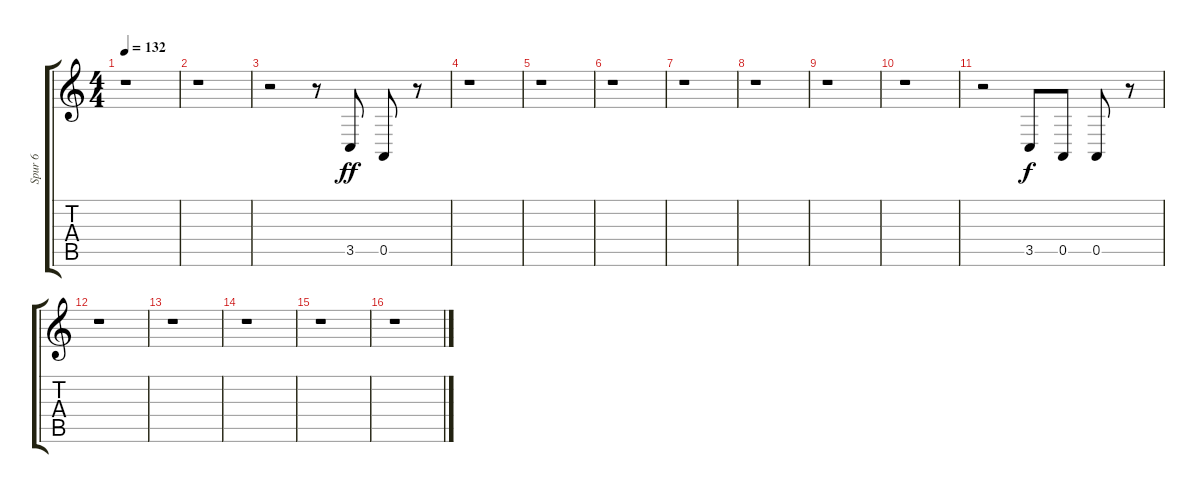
\track ("Spur 6" "Spur 6") {instrument celesta}
\staff {score tabs}
\tuning (E4 B3 G3 D3 A2 E2) {hide}
\ts (4 4)
\tempo 132
\clef g2
\ks c
r.1{dy ff} |
r.1 |
r.2 r.8 3.5.8 0.5.8 r.8 |
r.1 |
r.1 |
r.1 |
r.1 |
r.1 |
r.1 |
r.1 |
r.2 3.5.8{dy f} 0.5.8 0.5.8 r.8 |
r.1 |
r.1 |
r.1 |
r.1 |
r.1
